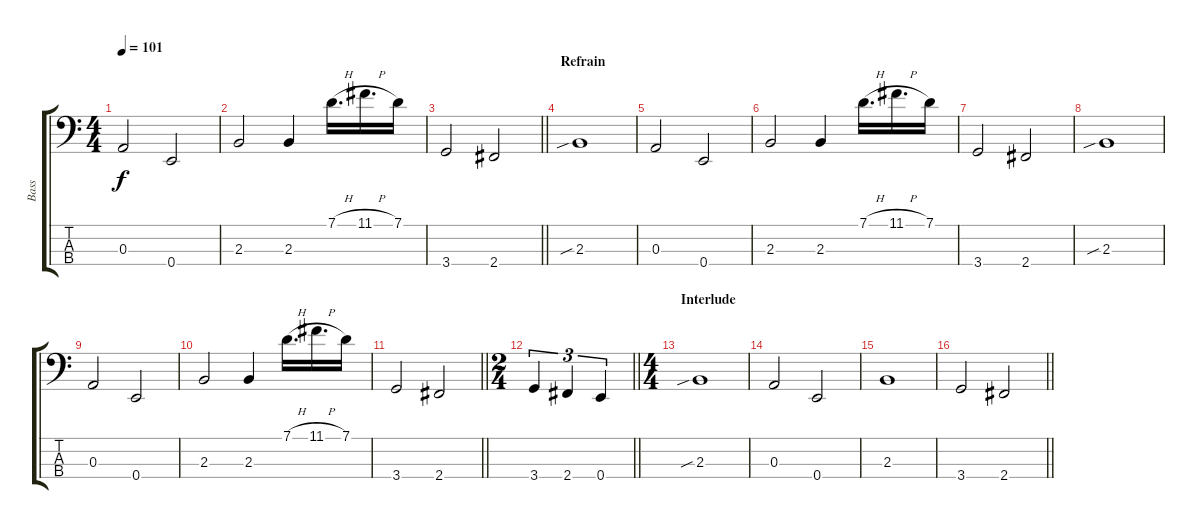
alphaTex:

\track ("Bass" "Bass") {instrument electricbassfinger}
\staff {score tabs}
\tuning (G2 D2 A1 E1) {hide}
\ts (4 4)
\tempo 101
\clef f4
\ks c
0.3.2{dy f} 0.4.2 |
2.3.2 2.3.4 7.1{h}.16{d} 11.1{h}.16{d} 7.1.16 |
\barLineRight lightlight
3.4.2 2.4.2 |
\section ("" "Refrain")
2.3{sib}.1 |
0.3.2 0.4.2 |
2.3.2 2.3.4 7.1{h}.16{d} 11.1{h}.16{d} 7.1.16 |
3.4.2 2.4.2 |
2.3{sib}.1 |
0.3.2 0.4.2 |
2.3.2 2.3.4 7.1{h}.16{d} 11.1{h}.16{d} 7.1.16 |
\barLineRight lightlight
3.4.2 2.4.2 |
\ts (2 4)
\barLineRight lightlight
3.4.4{tu (3 2) instrument electricbassfinger} 2.4.4{tu (3 2)} 0.4.4{tu (3 2)} |
\ts (4 4)
\section ("" "Interlude")
2.3{sib}.1{instrument electricbassfinger} |
0.3.2 0.4.2 |
2.3.1 |
\barLineRight lightlight
3.4.2 2.4.2
